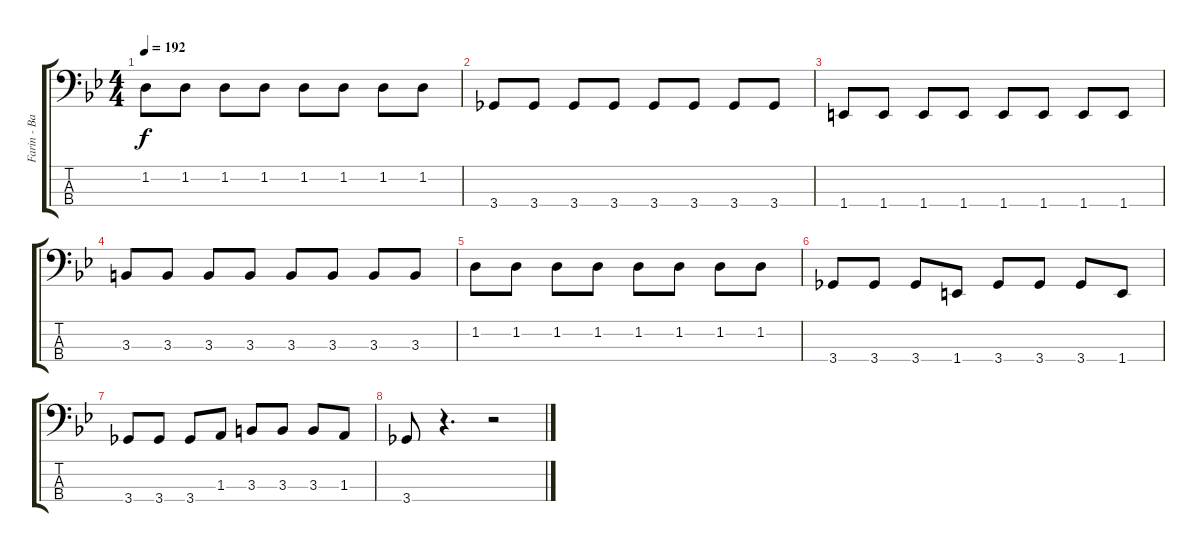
\track ("Farin - Bass" "Farin - Ba") {instrument electricbasspick}
\staff {score tabs}
\tuning (Gb2 Db2 Ab1 Eb1) {hide}
\ts (4 4)
\tempo 192
\clef f4
\ks bb
1.2.8{dy f} 1.2.8 1.2.8 1.2.8 1.2.8 1.2.8 1.2.8 1.2.8 |
3.4.8 3.4.8 3.4.8 3.4.8 3.4.8 3.4.8 3.4.8 3.4.8 |
1.4.8 1.4.8 1.4.8 1.4.8 1.4.8 1.4.8 1.4.8 1.4.8 |
3.3.8 3.3.8 3.3.8 3.3.8 3.3.8 3.3.8 3.3.8 3.3.8 |
1.2.8 1.2.8 1.2.8 1.2.8 1.2.8 1.2.8 1.2.8 1.2.8 |
3.4.8 3.4.8 3.4.8 1.4.8 3.4.8 3.4.8 3.4.8 1.4.8 |
3.4.8 3.4.8 3.4.8 1.3.8 3.3.8 3.3.8 3.3.8 1.3.8 |
3.4.8 r.4{d} r.2
